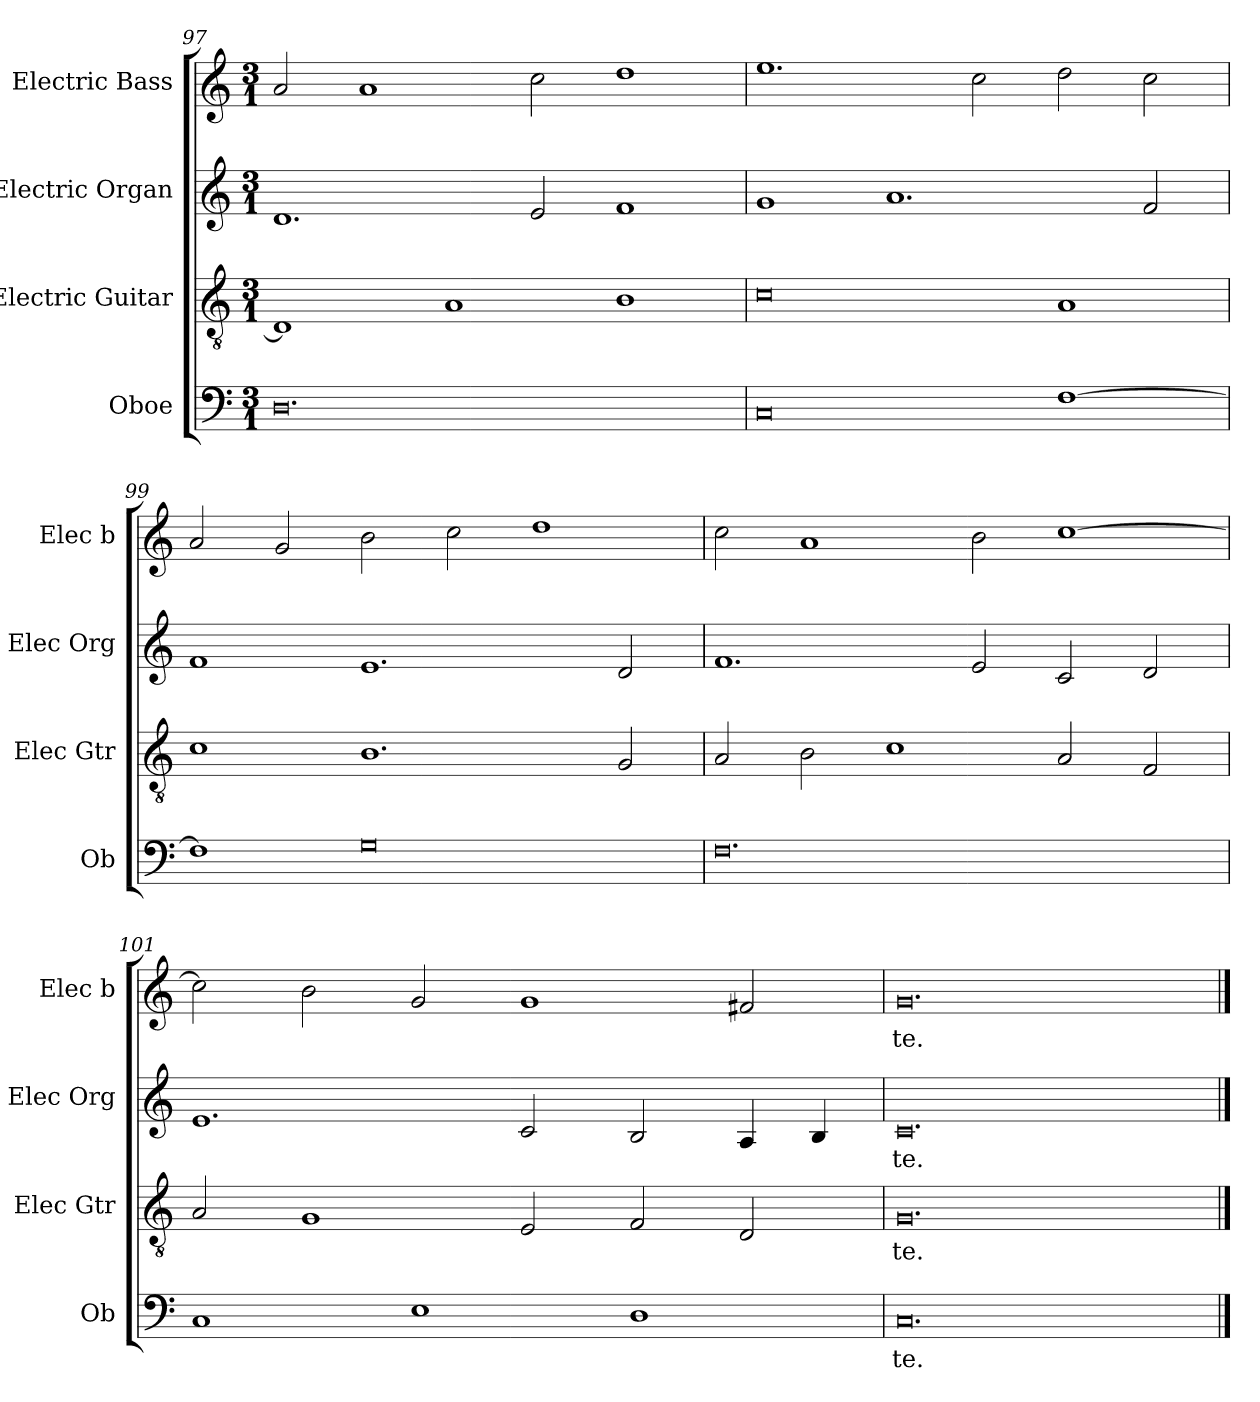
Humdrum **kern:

**kern	**text	**kern	**text	**kern	**text	**kern	**text
*part4	*part4	*part3	*part3	*part2	*part2	*part1	*part1
*staff4	*staff4	*staff3	*staff3	*staff2	*staff2	*staff1	*staff1
*I"Oboe	*	*I"Electric Guitar	*	*I"Electric Organ	*	*I"Electric Bass	*
*I'Ob	*	*I'Elec Gtr	*	*I'Elec Org	*	*I'Elec b	*
*clefF4	*	*clefGv2	*	*clefG2	*	*clefG2	*
*M3/1	*	*M3/1	*	*M3/1	*	*M3/1	*
=97	=97	=97	=97	=97	=97	=97	=97
0.D	.	1D]	.	1.d	.	2a/	.
.	.	.	.	.	.	1a	.
.	.	1A	.	.	.	.	.
.	.	.	.	2e/	.	2cc\	.
.	.	1B	.	1f	.	1dd	.
!!LO:LB:g=z
=98	=98	=98	=98	=98	=98	=98	=98
0C	.	0c	.	1g	.	1.ee	.
.	.	.	.	1.a	.	.	.
.	.	.	.	.	.	2cc\	.
[1F	.	1A	.	.	.	2dd\	.
.	.	.	.	2f/	.	2cc\	.
!!LO:LB:g=z
=99	=99	=99	=99	=99	=99	=99	=99
1F]	.	1c	.	1f	.	2a/	.
.	.	.	.	.	.	2g/	.
0G	.	1.B	.	1.e	.	2b\	.
.	.	.	.	.	.	2cc\	.
.	.	.	.	.	.	1dd	.
.	.	2G/	.	2d/	.	.	.
=100	=100	=100	=100	=100	=100	=100	=100
0.F	.	2A/	.	1.f	.	2cc\	.
.	.	2B\	.	.	.	1a	.
.	.	1c	.	.	.	.	.
.	.	.	.	2e/	.	2b\	.
.	.	2A/	.	2c/	.	[1cc	.
.	.	2F/	.	2d/	.	.	.
=101	=101	=101	=101	=101	=101	=101	=101
1C	.	2A/	.	1.e	.	2cc\]	.
.	.	1G	.	.	.	2b\	.
1E	.	.	.	.	.	2g/	.
.	.	2E/	.	2c/	.	1g	.
1D	.	2F/	.	2B/	.	.	.
.	.	2D/	.	4A/	.	2f#X/	.
.	.	.	.	4B/	.	.	.
=102	=102	=102	=102	=102	=102	=102	=102
!	!LO:LY:b	!	!LO:LY:b	!	!LO:LY:b	!	!LO:LY:b
0.C	te.	0.G	te.	0.c	te.	0.g	te.
==	==	==	==	==	==	==	==
*-	*-	*-	*-	*-	*-	*-	*-
